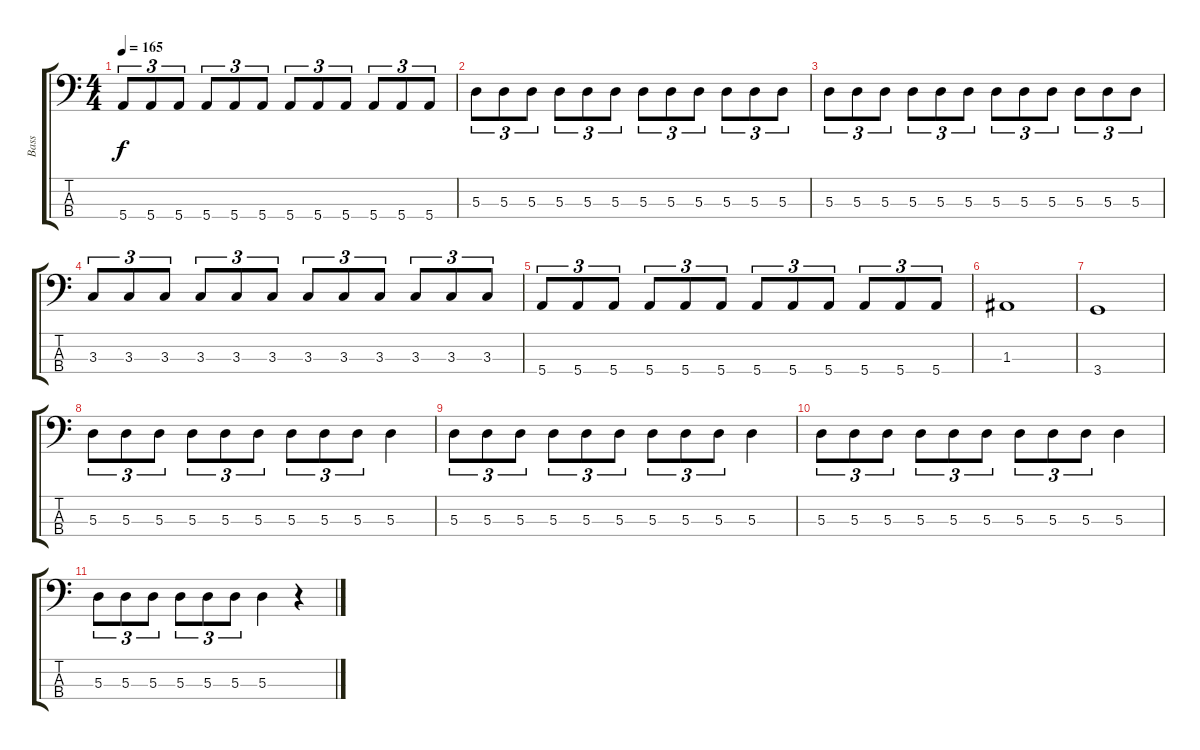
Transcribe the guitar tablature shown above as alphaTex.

\track ("Bass" "Bass") {instrument electricbassfinger}
\staff {score tabs}
\tuning (G2 D2 A1 E1) {hide}
\ts (4 4)
\tempo 165
\clef f4
\ks c
5.4.8{tu (3 2) dy f} 5.4.8{tu (3 2)} 5.4.8{tu (3 2)} 5.4.8{tu (3 2)} 5.4.8{tu (3 2)} 5.4.8{tu (3 2)} 5.4.8{tu (3 2)} 5.4.8{tu (3 2)} 5.4.8{tu (3 2)} 5.4.8{tu (3 2)} 5.4.8{tu (3 2)} 5.4.8{tu (3 2)} |
5.3.8{tu (3 2)} 5.3.8{tu (3 2)} 5.3.8{tu (3 2)} 5.3.8{tu (3 2)} 5.3.8{tu (3 2)} 5.3.8{tu (3 2)} 5.3.8{tu (3 2)} 5.3.8{tu (3 2)} 5.3.8{tu (3 2)} 5.3.8{tu (3 2)} 5.3.8{tu (3 2)} 5.3.8{tu (3 2)} |
5.3.8{tu (3 2)} 5.3.8{tu (3 2)} 5.3.8{tu (3 2)} 5.3.8{tu (3 2)} 5.3.8{tu (3 2)} 5.3.8{tu (3 2)} 5.3.8{tu (3 2)} 5.3.8{tu (3 2)} 5.3.8{tu (3 2)} 5.3.8{tu (3 2)} 5.3.8{tu (3 2)} 5.3.8{tu (3 2)} |
3.3.8{tu (3 2)} 3.3.8{tu (3 2)} 3.3.8{tu (3 2)} 3.3.8{tu (3 2)} 3.3.8{tu (3 2)} 3.3.8{tu (3 2)} 3.3.8{tu (3 2)} 3.3.8{tu (3 2)} 3.3.8{tu (3 2)} 3.3.8{tu (3 2)} 3.3.8{tu (3 2)} 3.3.8{tu (3 2)} |
5.4.8{tu (3 2)} 5.4.8{tu (3 2)} 5.4.8{tu (3 2)} 5.4.8{tu (3 2)} 5.4.8{tu (3 2)} 5.4.8{tu (3 2)} 5.4.8{tu (3 2)} 5.4.8{tu (3 2)} 5.4.8{tu (3 2)} 5.4.8{tu (3 2)} 5.4.8{tu (3 2)} 5.4.8{tu (3 2)} |
1.3.1 |
3.4.1 |
5.3.8{tu (3 2)} 5.3.8{tu (3 2)} 5.3.8{tu (3 2)} 5.3.8{tu (3 2)} 5.3.8{tu (3 2)} 5.3.8{tu (3 2)} 5.3.8{tu (3 2)} 5.3.8{tu (3 2)} 5.3.8{tu (3 2)} 5.3.4 |
5.3.8{tu (3 2)} 5.3.8{tu (3 2)} 5.3.8{tu (3 2)} 5.3.8{tu (3 2)} 5.3.8{tu (3 2)} 5.3.8{tu (3 2)} 5.3.8{tu (3 2)} 5.3.8{tu (3 2)} 5.3.8{tu (3 2)} 5.3.4 |
5.3.8{tu (3 2)} 5.3.8{tu (3 2)} 5.3.8{tu (3 2)} 5.3.8{tu (3 2)} 5.3.8{tu (3 2)} 5.3.8{tu (3 2)} 5.3.8{tu (3 2)} 5.3.8{tu (3 2)} 5.3.8{tu (3 2)} 5.3.4 |
5.3.8{tu (3 2)} 5.3.8{tu (3 2)} 5.3.8{tu (3 2)} 5.3.8{tu (3 2)} 5.3.8{tu (3 2)} 5.3.8{tu (3 2)} 5.3.4 r.4
